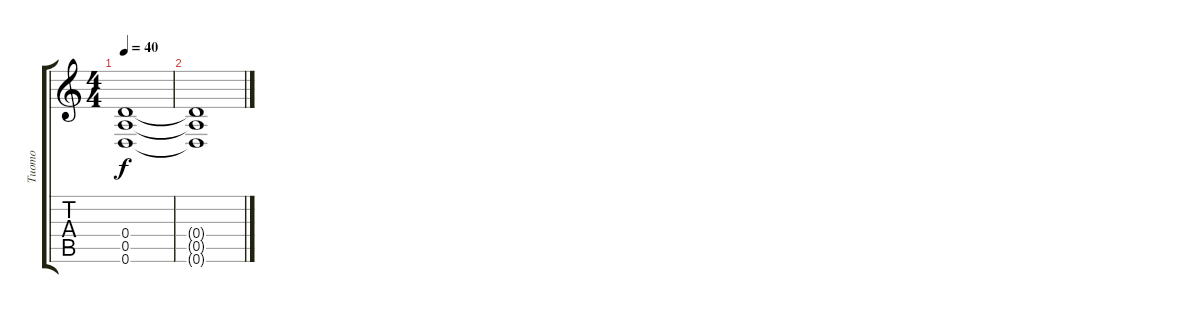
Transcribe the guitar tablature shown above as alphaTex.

\track ("Tuomo" "Tuomo") {instrument distortionguitar}
\staff {score tabs}
\tuning (E4 B3 G3 D3 A2 D2) {hide}
\ts (4 4)
\tempo 40
\clef g2
\ks c
(0.4 0.5 0.6).1{dy f} |
(0.4{t} 0.5{t} 0.6{t}).1
